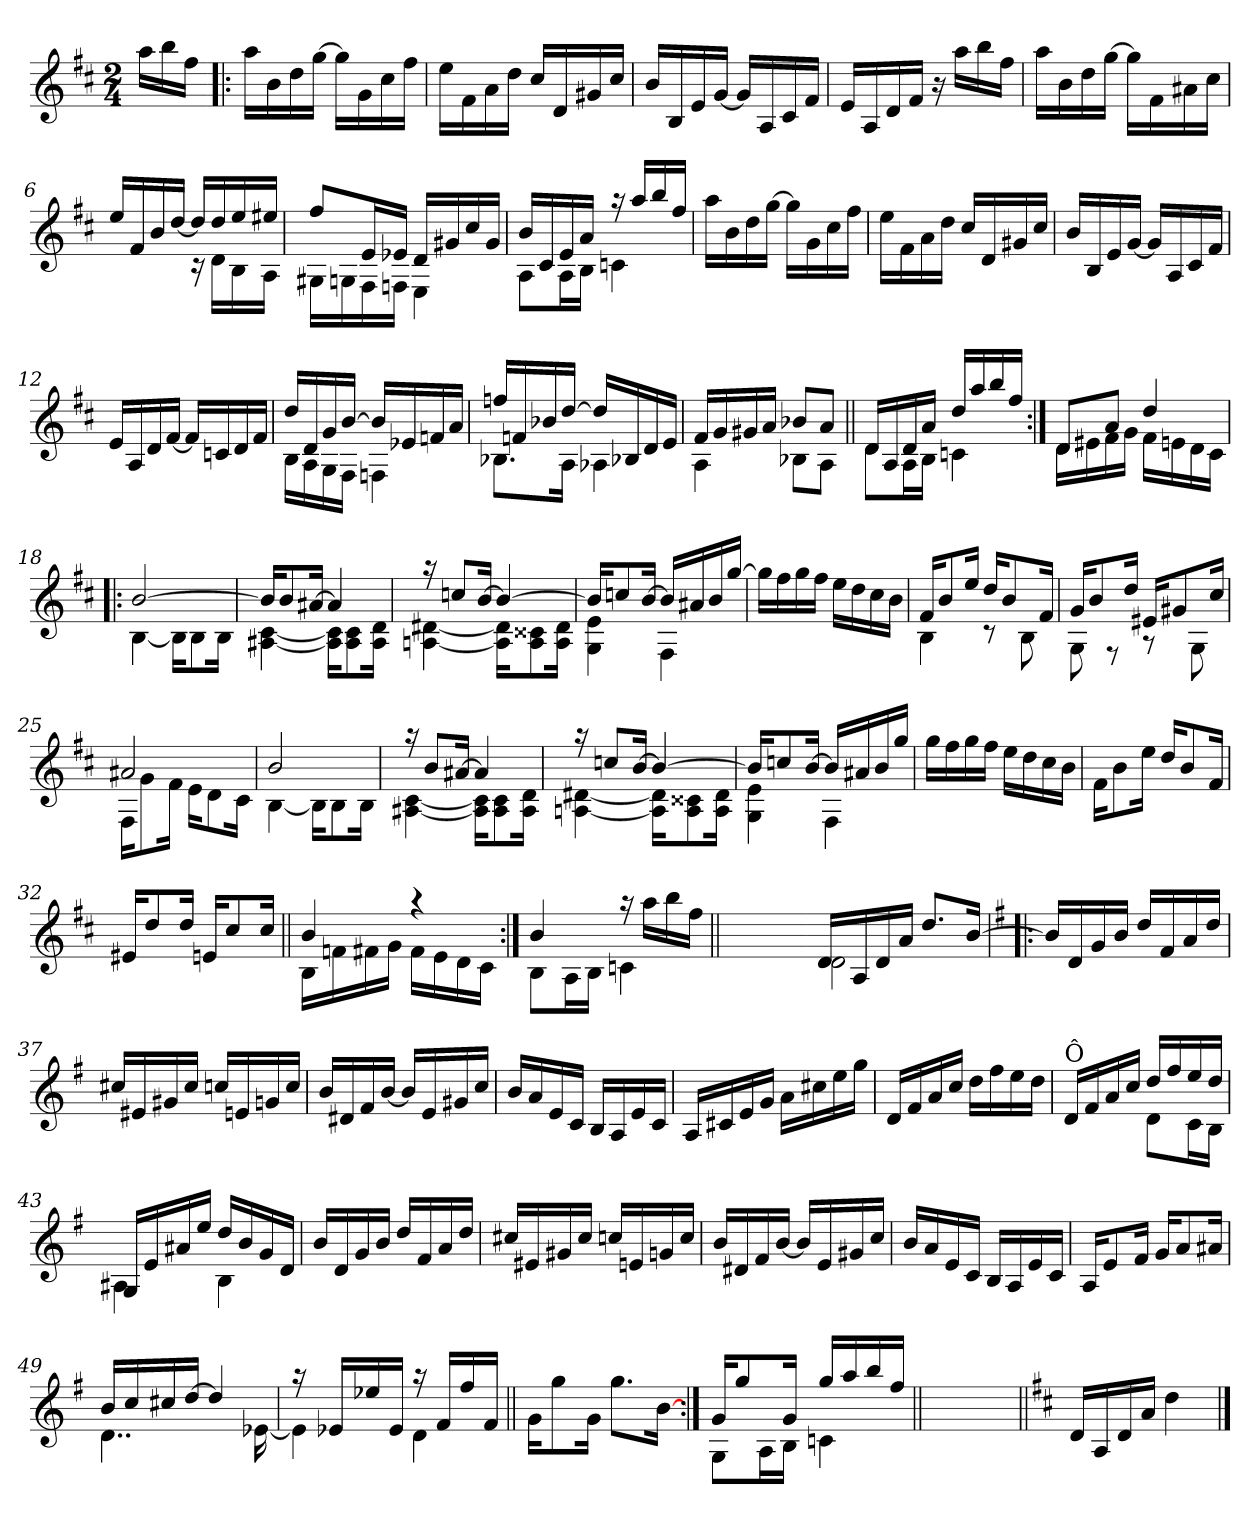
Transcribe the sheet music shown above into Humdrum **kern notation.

**kern
*part1
*staff1
*clefG2
*k[f#c#]
*D:
*M2/4
=
16aa\LL
16bb\
16ff#\JJ
=1!|:
16aa\LL
16b\
16dd\
[16gg\JJ
16gg\LL]
16g\
16cc#\
16ff#\JJ
=2
16ee\LL
16f#\
16a\
16dd\JJ
16cc#/LL
16d/
16g#X/
16cc#/JJ
=3
16b/LL
16B/
16e/
[16g/JJ
16g/LL]
16A/
16c#/
16f#/JJ
=4
16e/LL
16A/
16d/
16f#/JJ
16r
16aa\LL
16bb\
16ff#\JJ
!!LO:LB:g=z
=5
16aa\LL
16b\
16dd\
[16gg\JJ
16gg\LL]
16f#\
16a#X\
16cc#\JJ
=6
*^
16ee/LL	4ryy
16f#/	.
16b/	.
[>16dd/JJ	.
16dd/LL]	16rc
16dd/	16d!\LL
16ee/	16B!\
16ee#X/JJ	16A!\JJ
=7	=7
8ff#/L	16G#X!\LL
.	16Gn!\
16e/L	16F#!\
16e-X/JJ	16Fn!\JJ
16d/LL	4E!\
16g#X/	.
16cc#/	.
16g#/JJ	.
=8	=8
16b/LL	8A!\L
16c#/	.
16e/	16A!\L
16a/JJ	16B!\JJ
16raa	4cn!\
16aa/LL	.
16bb/	.
16ff#/JJ	.
*v	*v
!!LO:LB:g=z
=9
16aa\LL
16b\
16dd\
[16gg\JJ
16gg\LL]
16g\
16cc#\
16ff#\JJ
=10
16ee\LL
16f#\
16a\
16dd\JJ
16cc#/LL
16d/
16g#X/
16cc#/JJ
=11
16b/LL
16B/
16e/
[16g/JJ
16g/LL]
16A/
16c#/
16f#/JJ
=12
16e/LL
16A/
16d/
[16f#/JJ
16f#/LL]
16cn/
16d/
16f#/JJ
!!LO:LB:g=z
=13
*^
16dd/LL	16B!\LL
16d/	16A!\
16g/	16G!\
[>16b/JJ	16F#!\JJ
16b/LL]	4Fn!\
16e-X/	.
16fn/	.
16a/JJ	.
=14	=14
16ffn/LL	8.B-X!\L
16fn/	.
16b-X/	.
[>16dd/JJ	16A!\Jk
16dd/LL]	4A-X!\
16B-X/	.
16d/	.
16e/JJ	.
=15	=15
16f#/LL	4A!\
16g/	.
16g#X/	.
16a/JJ	.
8b-X/L	8B-X!\L
8a/J	8A!\J
=16||	=16||
16d/LL	8d!\L
16A/	.
16d/	16A!\L
16a/JJ	16B!\JJ
16dd/LL	4cn!\
16aa/	.
16bb/	.
16ff#/JJ	.
!!LO:LB:g=z	!!
=17:|!	=17:|!
8d/L	16d!\LL
.	16e#X!\
8a/J	16f#!\
.	16g!\JJ
4dd/	16f#!\LL
.	16en!\
.	16d!\
.	16c#!\JJ
=18!|:	=18!|:
[>2b/	[<4B!\
.	16B!\KL]
.	8B!\
.	16B!\Jk
=19	=19
16b/KL]	[<4A#X!\ [<4c#!\
8b/	.
[>16a#X/Jk	.
4a#/]	16A#!\] 16c#!\]KL
.	8A#!\ 8c#!\
.	16A#!\ 16d!\Jk
=20	=20
16raa	[<4An!\ [<4d#X!\
8ccn/L	.
[>16b/Jk	.
4b/_	16A!\] 16d#!\]KL
.	8A!\ 8c##X!\
.	16A!\ 16d#!\Jk
!!LO:LB:g=z	!!
=21	=21
16b/KL]	4G!\ 4e!\
8ccn/	.
[>16b/Jk	.
16b/LL]	4F#!\
16a#X/	.
16b/	.
[>16gg/JJ	.
*v	*v
=22
16gg\LL]
16ff#\
16gg\
16ff#\JJ
16ee\LL
16dd\
16cc#\
16b\JJ
=23
*^
16f#/KL	4B\
8b/	.
16ee/Jk	.
16dd/KL	8rc
8b/	.
.	8B\
16f#/Jk	.
=24	=24
16g/KL	8G\
8b/	.
.	8rF
16dd/Jk	.
16e#X/KL	8rG
8g#X/	.
.	8G\
16cc#/Jk	.
!!LO:LB:g=z	!!
=25	=25
2a#X/	16F#!\KL
.	8g!\
.	16f#!\Jk
.	16e!\KL
.	8d!\
.	16c#!\Jk
=26	=26
2b/	[<4B\
.	16B\KL]
.	8B\
.	16B\Jk
=27	=27
16raa	[<4A#X\ [<4c#\
8b/L	.
[>16a#X/Jk	.
4a#/]	16A#\] 16c#\]KL
.	8A#\ 8c#\
.	16A#\ 16d\Jk
=28	=28
16raa	[<4An\ [<4d#X\
8ccn/L	.
[>16b/Jk	.
4b/_	16A\] 16d#\]KL
.	8A\ 8c##X\
.	16A\ 16d#\Jk
!!LO:LB:g=z	!!
=29	=29
16b/KL]	4G\ 4e\
8ccn/	.
[>16b/Jk	.
16b/LL]	4F#\
16a#X/	.
16b/	.
16gg/JJ	.
*v	*v
=30
16gg\LL
16ff#\
16gg\
16ff#\JJ
16ee\LL
16dd\
16cc#\
16b\JJ
=31
16f#\KL
8b\
16ee\Jk
16dd/KL
8b/
16f#/Jk
=32
16e#X/KL
8dd/
16dd/Jk
16en/KL
8cc#/
16cc#/Jk
!!LO:PB:g=z
=33||
*^
4b/	16B!\LL
.	16fn!\
.	16f#X!\
.	16g!\JJ
4raa	16f#!\LL
.	16e!\
.	16d!\
.	16c#!\JJ
=34:|!	=34:|!
4b/	8B!\L
.	16A!\L
.	16B!\JJ
16raa	4cn!\
16aa\LL	.
16bb\	.
16ff#\JJ	.
*v	*v
=34X1||
*stria0
2ryy
!!LO:LB:g=z
=35-
*stria5
*^
16d/LL	2d!\
16A/	.
16d/	.
16a/JJ	.
8.dd/L	.
[>16b/Jk	.
*v	*v
=36!|:
*k[f#]
*G:
16b/LL]
16d/
16g/
16b/JJ
16dd/LL
16f#/
16a/
16dd/JJ
=37
16cc#X/LL
16e#X/
16g#X/
16cc#/JJ
16ccn/LL
16en/
16gn/
16cc/JJ
=38
16b/LL
16d#X/
16f#/
[16b/JJ
16b/LL]
16e/
16g#X/
16cc/JJ
!!LO:LB:g=z
=39
16b/LL
16a/
16e/
16c/JJ
16B/LL
16A/
16e/
16c/JJ
=40
16A/LL
16c#X/
16e/
16g/JJ
16a\LL
16cc#X\
16ee\
16gg\JJ
=41
16d/LL
16f#/
16a/
16cc/JJ
16dd\LL
16ff#\
16ee\
16dd\JJ
=42
*^
!LO:TX:a:t=Ô	!
16d/LL	4ryy
16f#/	.
16a/	.
16cc/JJ	.
16dd/LL	8d!\L
16ff#/	.
16ee/	16c!\L
16dd/JJ	16B!\JJ
!!LO:LB:g=z	!!
=43	=43
16G/LL	4A#X!\
16e/	.
16a#X/	.
16ee/JJ	.
16dd/LL	4B!\
16b/	.
16g/	.
16d/JJ	.
*v	*v
=44
16b/LL
16d/
16g/
16b/JJ
16dd/LL
16f#/
16a/
16dd/JJ
=45
16cc#X/LL
16e#X/
16g#X/
16cc#/JJ
16ccn/LL
16en/
16gn/
16cc/JJ
=46
16b/LL
16d#X/
16f#/
[16b/JJ
16b/LL]
16e/
16g#X/
16cc/JJ
!!LO:LB:g=z
=47
16b/LL
16a/
16e/
16c/JJ
16B/LL
16A/
16e/
16c/JJ
=48
16A/KL
8e/
16f#/Jk
16g/KL
8a/
16a#X/Jk
=49
*^
16b/LL	4..d!\
16cc/	.
16cc#X/	.
[>16dd/JJ	.
4dd/]	.
.	[<16e-X!\
=50	=50
16raa	4e-!\]
16e-X/LL	.
16ee-X/	.
16e-/JJ	.
16raa	4d!\
16f#/LL	.
16ff#/	.
16f#/JJ	.
*v	*v
!!LO:LB:g=z
=51||
16g\KL
8gg\
16g\Jk
8.gg\L
[16b\Jk
=52:|!
*^
16g/KL	8G!\L
8gg/	.
.	16A!\L
16g/Jk	16B!\JJ
16gg/LL	4cn!\
16aa/	.
16bb/	.
16ff#/JJ	.
*v	*v
=52X2||
*stria0
2ryy
=53||
*stria5
*k[f#c#]
*D:
16d/LL
16A/
16d/
16a/JJ
4dd\
==
*-
